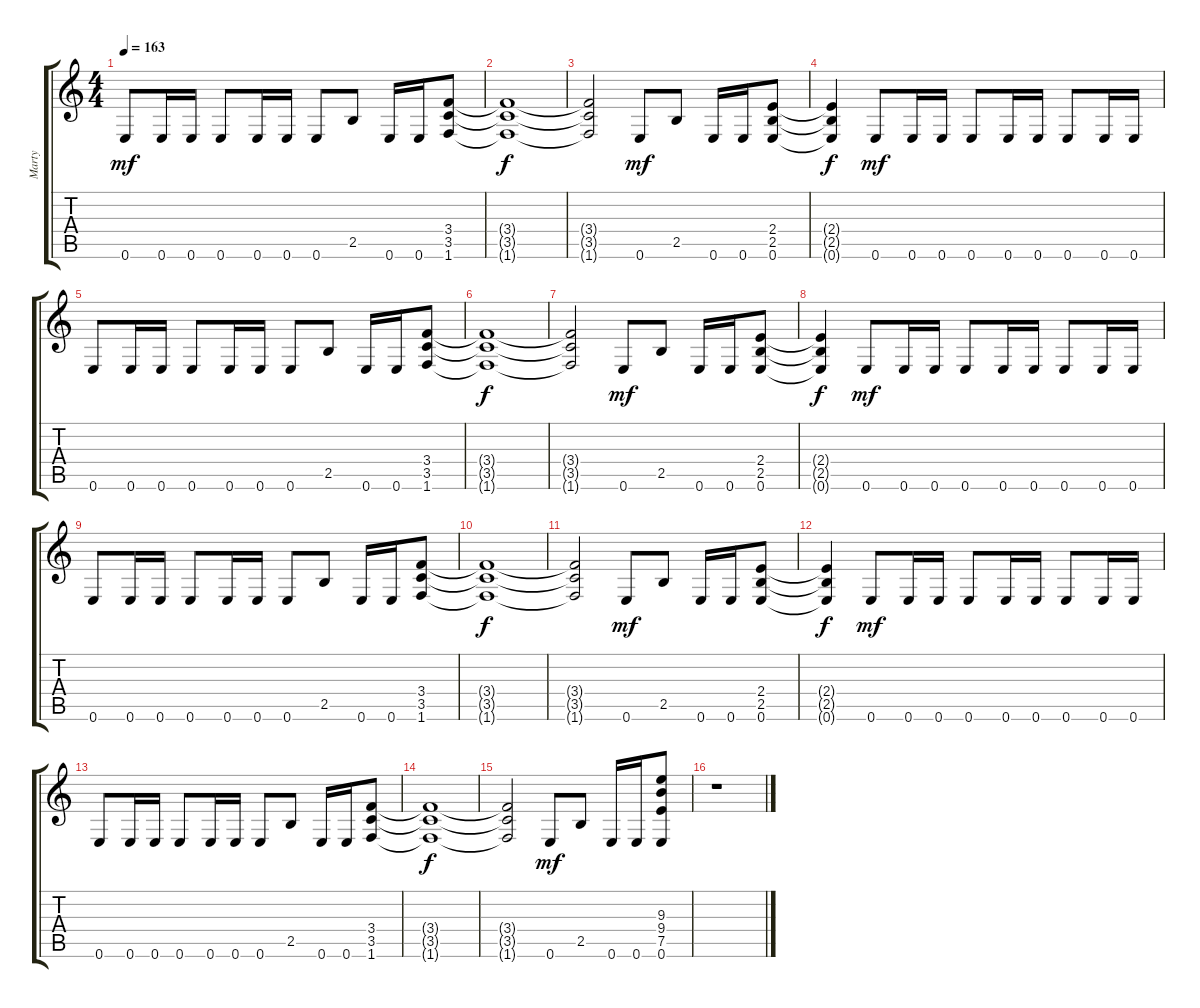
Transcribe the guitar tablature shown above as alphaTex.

\track ("Marty" "Marty") {instrument distortionguitar}
\staff {score tabs}
\tuning (E4 B3 G3 D3 A2 E2) {hide}
\ts (4 4)
\tempo 163
\clef g2
\ks c
0.6.8{dy mf} 0.6.16 0.6.16 0.6.8 0.6.16 0.6.16 0.6.8 2.5.8 0.6.16 0.6.16 (3.4 3.5 1.6).8 |
(3.4{t} 3.5{t} 1.6{t}).1{dy f} |
(3.4{t} 3.5{t} 1.6{t}).2 0.6.8{dy mf} 2.5.8 0.6.16 0.6.16 (2.4 2.5 0.6).8 |
(2.4{t} 2.5{t} 0.6{t}).4{dy f} 0.6.8{dy mf} 0.6.16 0.6.16 0.6.8 0.6.16 0.6.16 0.6.8 0.6.16 0.6.16 |
0.6.8 0.6.16 0.6.16 0.6.8 0.6.16 0.6.16 0.6.8 2.5.8 0.6.16 0.6.16 (3.4 3.5 1.6).8 |
(3.4{t} 3.5{t} 1.6{t}).1{dy f} |
(3.4{t} 3.5{t} 1.6{t}).2 0.6.8{dy mf} 2.5.8 0.6.16 0.6.16 (2.4 2.5 0.6).8 |
(2.4{t} 2.5{t} 0.6{t}).4{dy f} 0.6.8{dy mf} 0.6.16 0.6.16 0.6.8 0.6.16 0.6.16 0.6.8 0.6.16 0.6.16 |
0.6.8 0.6.16 0.6.16 0.6.8 0.6.16 0.6.16 0.6.8 2.5.8 0.6.16 0.6.16 (3.4 3.5 1.6).8 |
(3.4{t} 3.5{t} 1.6{t}).1{dy f} |
(3.4{t} 3.5{t} 1.6{t}).2 0.6.8{dy mf} 2.5.8 0.6.16 0.6.16 (2.4 2.5 0.6).8 |
(2.4{t} 2.5{t} 0.6{t}).4{dy f} 0.6.8{dy mf} 0.6.16 0.6.16 0.6.8 0.6.16 0.6.16 0.6.8 0.6.16 0.6.16 |
0.6.8 0.6.16 0.6.16 0.6.8 0.6.16 0.6.16 0.6.8 2.5.8 0.6.16 0.6.16 (3.4 3.5 1.6).8 |
(3.4{t} 3.5{t} 1.6{t}).1{dy f} |
(3.4{t} 3.5{t} 1.6{t}).2 0.6.8{dy mf} 2.5.8 0.6.16 0.6.16 (9.3 9.4 7.5 0.6).8 |
r.1
